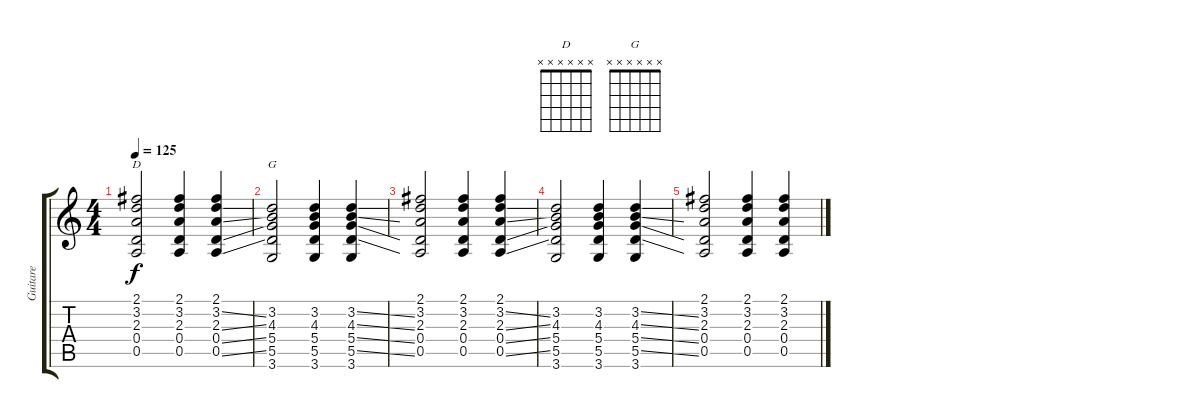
\track ("Guitare" "Guitare") {instrument acousticguitarnylon}
\staff {score tabs}
\tuning (E4 B3 G3 D3 A2 E2) {hide}
\chord ("D" x x x x x x) {firstfret 0}
\chord ("G" x x x x x x) {firstfret 0}
\ts (4 4)
\tempo 125
\clef g2
\ks c
(2.1 3.2 2.3 0.4 0.5).2{ch "D" dy f} (2.1 3.2 2.3 0.4 0.5).4 (2.1 3.2{ss} 2.3{ss} 0.4{ss} 0.5{ss}).4 |
(3.2 4.3 5.4 5.5 3.6).2{ch "G"} (3.2 4.3 5.4 5.5 3.6).4 (3.2{ss} 4.3{ss} 5.4{ss} 5.5{ss} 3.6).4 |
(2.1 3.2 2.3 0.4 0.5).2 (2.1 3.2 2.3 0.4 0.5).4 (2.1 3.2{ss} 2.3{ss} 0.4{ss} 0.5{ss}).4 |
(3.2 4.3 5.4 5.5 3.6).2 (3.2 4.3 5.4 5.5 3.6).4 (3.2{ss} 4.3{ss} 5.4{ss} 5.5{ss} 3.6).4 |
(2.1 3.2 2.3 0.4 0.5).2 (2.1 3.2 2.3 0.4 0.5).4 (2.1 3.2 2.3 0.4 0.5).4
